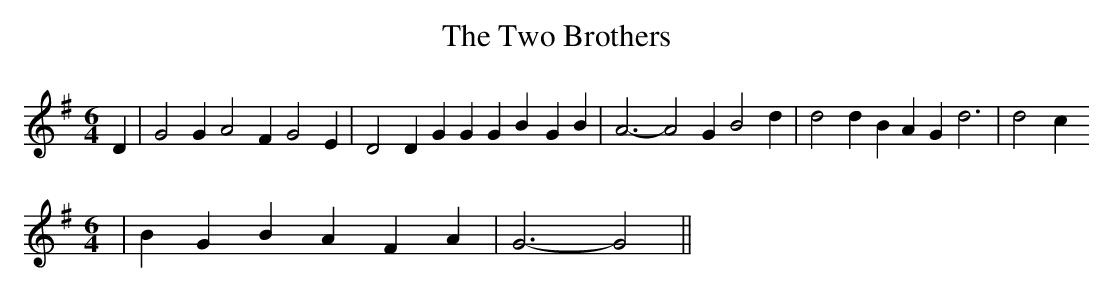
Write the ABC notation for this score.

X:1
T:The Two Brothers
M:6/4
L:1/4
K:G
 D| G2 G A2 F G2 E| D2 D G G G B- G B| A3- A2 G B2 d| d2 d B A G d3|\
 d2- c
M:6/4
| B- G B A- F A| G3- G2||
